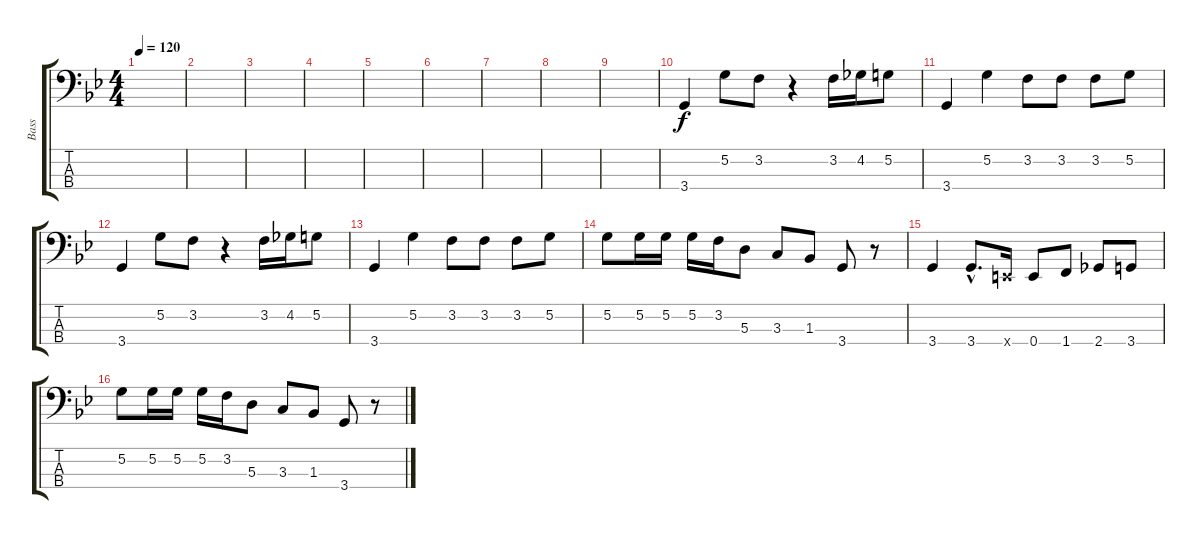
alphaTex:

\track ("Bass" "Bass") {instrument synthbass1}
\staff {score tabs}
\tuning (G2 D2 A1 E1) {hide}
\ts (4 4)
\tempo 120
\clef f4
\ks bb
|
|
|
|
|
|
|
|
|
3.4.4 5.2.8 3.2.8 r.4 3.2.16 4.2.16 5.2.8 |
3.4.4 5.2.4 3.2.8 3.2.8 3.2.8 5.2.8 |
3.4.4 5.2.8 3.2.8 r.4 3.2.16 4.2.16 5.2.8 |
3.4.4 5.2.4 3.2.8 3.2.8 3.2.8 5.2.8 |
5.2.8 5.2.16 5.2.16 5.2.16 3.2.16 5.3.8 3.3.8 1.3.8 3.4.8 r.8 |
3.4.4 3.4{hac}.8{d} 0.4{x}.16 0.4.8 1.4.8 2.4.8 3.4.8 |
5.2.8 5.2.16 5.2.16 5.2.16 3.2.16 5.3.8 3.3.8 1.3.8 3.4.8 r.8
